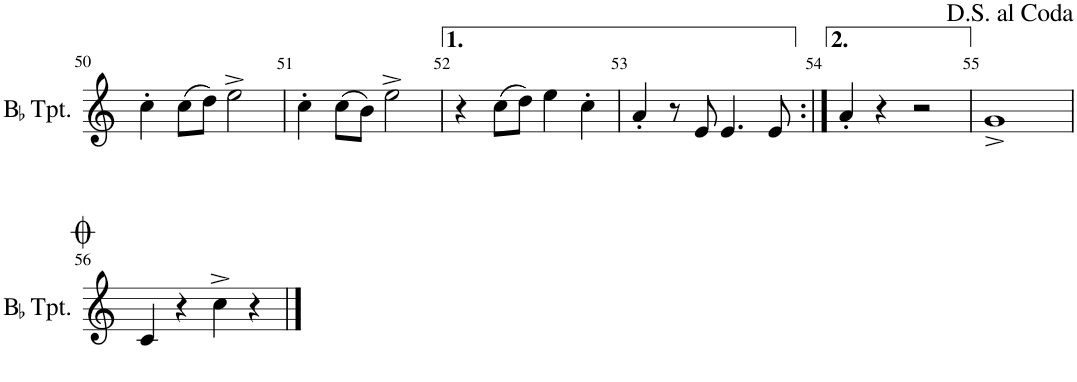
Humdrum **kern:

**kern	**dynam
*part1	*part1
*staff1	*staff1
*I"BaccidentalFlat Trumpet	*
*I'BaccidentalFlat Tpt.	*
!!LO:PB:g=z
*clefG2	*
*Trd1c2	*
*k[]	*
*M4/4	*
*met(c|)	*
=50	=50
4cc'\	.
(8cc\L	.
8dd\J)	.
2ee^\	.
=51	=51
4cc'\	.
(8cc\L	.
8b\J)	.
2ee^\	.
=52	=52
4r	.
(8cc\L	.
8dd\J)	.
4ee\	.
4cc'\	.
=53	=53
4a'/	.
8r	.
8e/	.
4.e/	.
8e/	.
=54:|!	=54:|!
4a'/	.
4r	.
2r	.
=55	=55
!	!LO:HP:b
1g^	>
.	]
!!LO:LB:g=z
=56	=56
4c/	.
4r	.
4cc^\	.
4r	.
==	==
*-	*-
